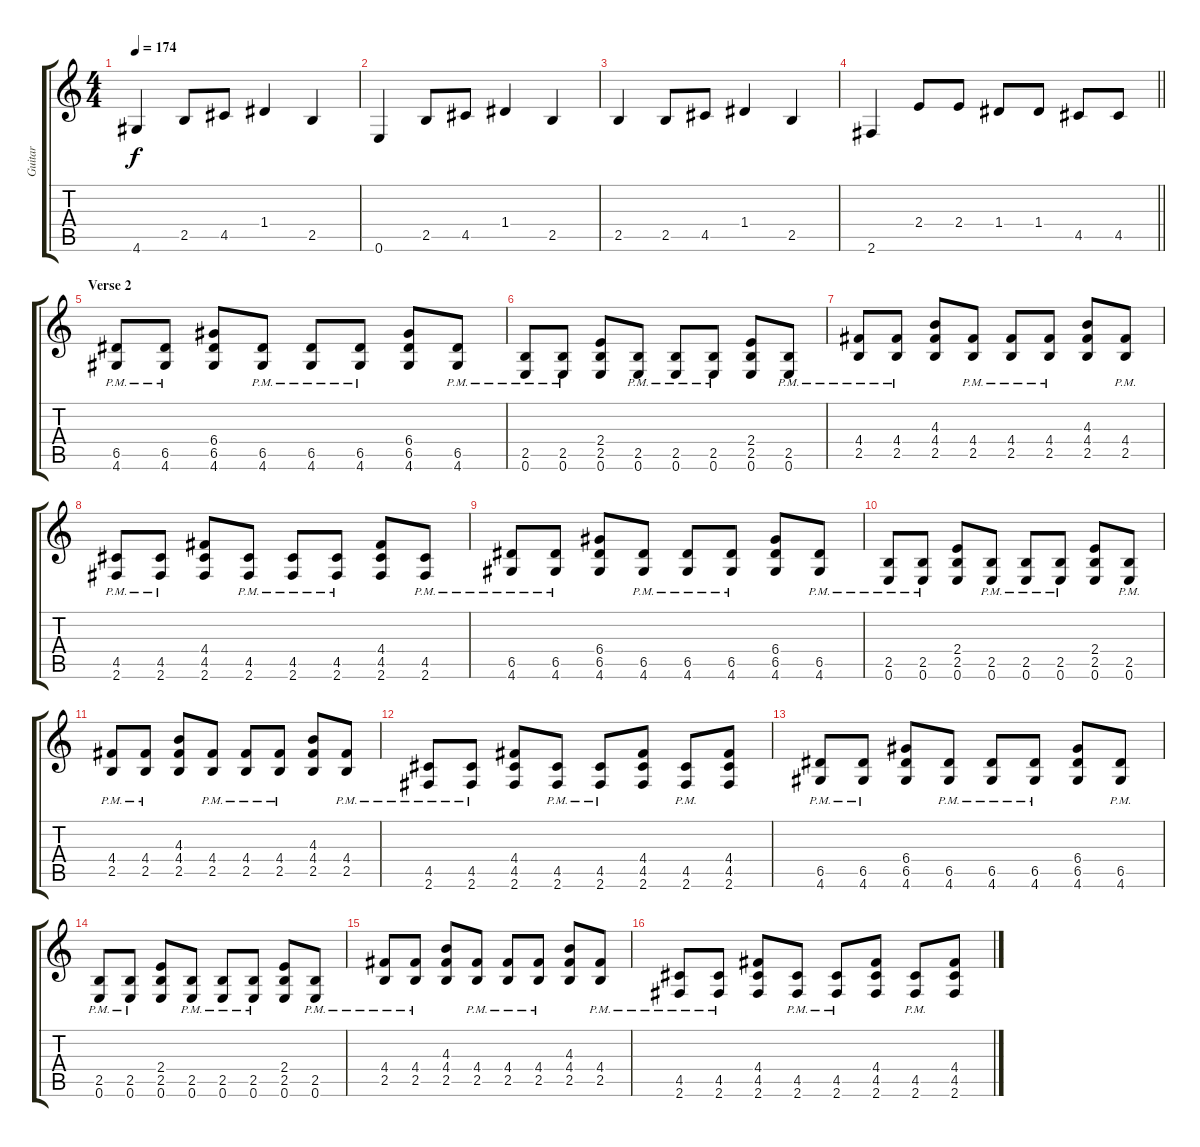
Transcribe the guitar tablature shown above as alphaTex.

\track ("Guitar" "Guitar") {instrument distortionguitar}
\staff {score tabs}
\tuning (E4 B3 G3 D3 A2 E2) {hide}
\ts (4 4)
\tempo 174
\clef g2
\ks c
4.6.4{dy f} 2.5.8 4.5.8 1.4.4 2.5.4 |
0.6.4 2.5.8 4.5.8 1.4.4 2.5.4 |
2.5.4 2.5.8 4.5.8 1.4.4 2.5.4 |
\barLineRight lightlight
2.6.4 2.4.8 2.4.8 1.4.8 1.4.8 4.5.8 4.5.8 |
\section ("" "Verse 2")
(6.5{pm} 4.6{pm}).8 (6.5{pm} 4.6{pm}).8 (6.4 6.5 4.6).8 (6.5{pm} 4.6{pm}).8 (6.5{pm} 4.6{pm}).8 (6.5{pm} 4.6{pm}).8 (6.4 6.5 4.6).8 (6.5{pm} 4.6{pm}).8 |
(2.5{pm} 0.6{pm}).8 (2.5{pm} 0.6{pm}).8 (2.4 2.5 0.6).8 (2.5{pm} 0.6{pm}).8 (2.5{pm} 0.6{pm}).8 (2.5{pm} 0.6{pm}).8 (2.4 2.5 0.6).8 (2.5{pm} 0.6{pm}).8 |
(4.4{pm} 2.5{pm}).8 (4.4{pm} 2.5{pm}).8 (4.3 4.4 2.5).8 (4.4{pm} 2.5{pm}).8 (4.4{pm} 2.5{pm}).8 (4.4{pm} 2.5{pm}).8 (4.3 4.4 2.5).8 (4.4{pm} 2.5{pm}).8 |
(4.5{pm} 2.6{pm}).8 (4.5{pm} 2.6{pm}).8 (4.4 4.5 2.6).8 (4.5{pm} 2.6{pm}).8 (4.5{pm} 2.6{pm}).8 (4.5{pm} 2.6{pm}).8 (4.4 4.5 2.6).8 (4.5{pm} 2.6{pm}).8 |
(6.5{pm} 4.6{pm}).8 (6.5{pm} 4.6{pm}).8 (6.4 6.5 4.6).8 (6.5{pm} 4.6{pm}).8 (6.5{pm} 4.6{pm}).8 (6.5{pm} 4.6{pm}).8 (6.4 6.5 4.6).8 (6.5{pm} 4.6{pm}).8 |
(2.5{pm} 0.6{pm}).8 (2.5{pm} 0.6{pm}).8 (2.4 2.5 0.6).8 (2.5{pm} 0.6{pm}).8 (2.5{pm} 0.6{pm}).8 (2.5{pm} 0.6{pm}).8 (2.4 2.5 0.6).8 (2.5{pm} 0.6{pm}).8 |
(4.4{pm} 2.5{pm}).8 (4.4{pm} 2.5{pm}).8 (4.3 4.4 2.5).8 (4.4{pm} 2.5{pm}).8 (4.4{pm} 2.5{pm}).8 (4.4{pm} 2.5{pm}).8 (4.3 4.4 2.5).8 (4.4{pm} 2.5{pm}).8 |
(4.5{pm} 2.6{pm}).8 (4.5{pm} 2.6{pm}).8 (4.4 4.5 2.6).8 (4.5{pm} 2.6{pm}).8 (4.5{pm} 2.6{pm}).8 (4.4 4.5 2.6).8 (4.5{pm} 2.6{pm}).8 (4.4 4.5 2.6).8 |
(6.5{pm} 4.6{pm}).8 (6.5{pm} 4.6{pm}).8 (6.4 6.5 4.6).8 (6.5{pm} 4.6{pm}).8 (6.5{pm} 4.6{pm}).8 (6.5{pm} 4.6{pm}).8 (6.4 6.5 4.6).8 (6.5{pm} 4.6{pm}).8 |
(2.5{pm} 0.6{pm}).8 (2.5{pm} 0.6{pm}).8 (2.4 2.5 0.6).8 (2.5{pm} 0.6{pm}).8 (2.5{pm} 0.6{pm}).8 (2.5{pm} 0.6{pm}).8 (2.4 2.5 0.6).8 (2.5{pm} 0.6{pm}).8 |
(4.4{pm} 2.5{pm}).8 (4.4{pm} 2.5{pm}).8 (4.3 4.4 2.5).8 (4.4{pm} 2.5{pm}).8 (4.4{pm} 2.5{pm}).8 (4.4{pm} 2.5{pm}).8 (4.3 4.4 2.5).8 (4.4{pm} 2.5{pm}).8 |
(4.5{pm} 2.6{pm}).8 (4.5{pm} 2.6{pm}).8 (4.4 4.5 2.6).8 (4.5{pm} 2.6{pm}).8 (4.5{pm} 2.6{pm}).8 (4.4 4.5 2.6).8 (4.5{pm} 2.6{pm}).8 (4.4 4.5 2.6).8
